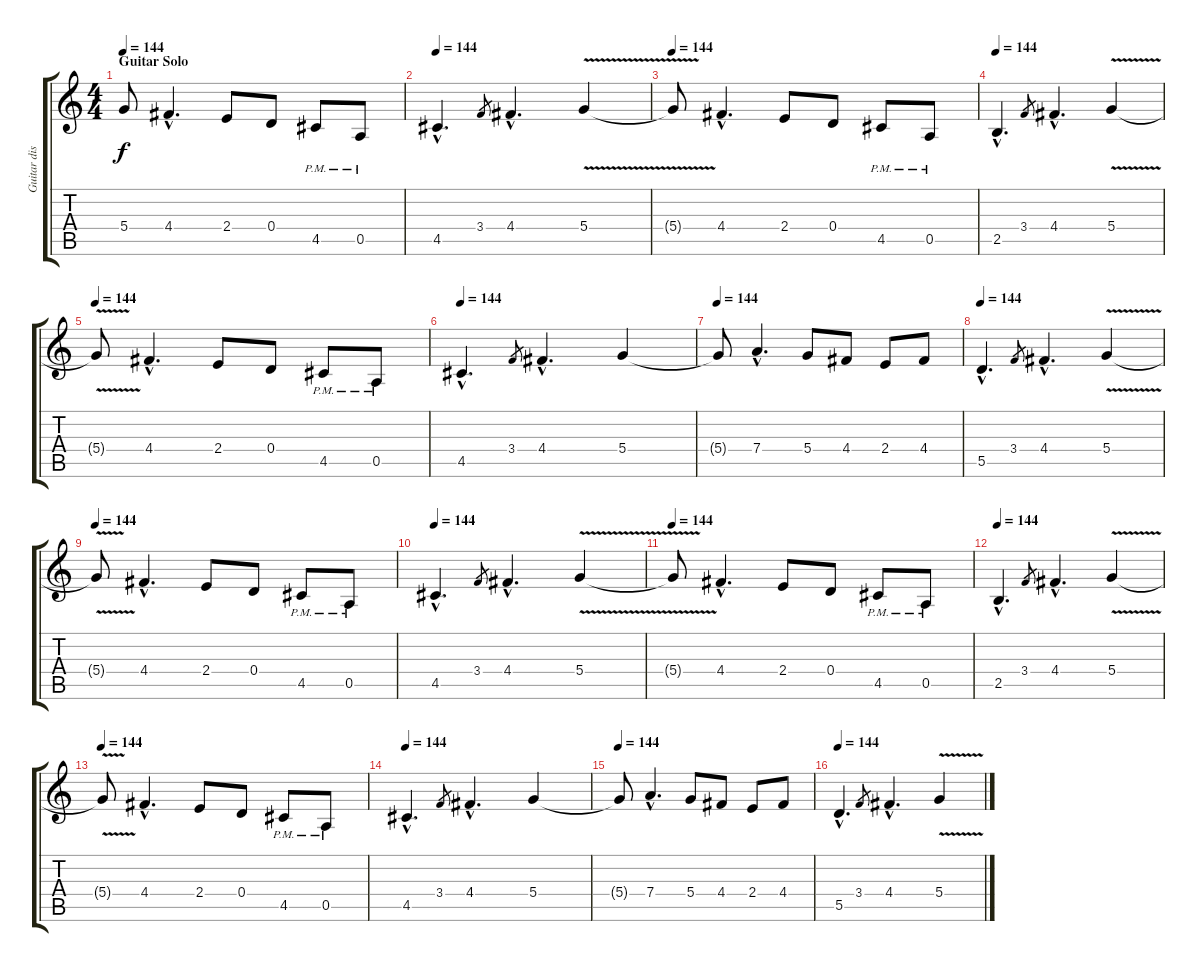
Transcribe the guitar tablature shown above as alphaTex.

\track ("Guitar distortion 3" "Guitar dis") {instrument distortionguitar}
\staff {score tabs}
\tuning (E4 B3 G3 D3 A2 E2) {hide}
\ts (4 4)
\section ("" "Guitar Solo")
\tempo 144
\clef g2
\ks c
5.4{t}.8{dy f} 4.4{hac}.4{d} 2.4.8 0.4.8 4.5{pm}.8 0.5{pm}.8 |
\tempo 144
4.5{hac}.4{d} 3.4.8{gr} 4.4{hac}.4{d} 5.4{v}.4 |
\tempo 144
5.4{t}.8 4.4{hac}.4{d} 2.4.8 0.4.8 4.5{pm}.8 0.5{pm}.8 |
\tempo 144
2.5{hac}.4{d} 3.4.8{gr} 4.4{hac}.4{d} 5.4{v}.4 |
\tempo 144
5.4{t}.8 4.4{hac}.4{d} 2.4.8 0.4.8 4.5{pm}.8 0.5{pm}.8 |
\tempo 144
4.5{hac}.4{d} 3.4.8{gr} 4.4{hac}.4{d} 5.4.4 |
\tempo 144
5.4{t}.8 7.4{hac}.4{d} 5.4.8 4.4.8 2.4.8 4.4.8 |
\tempo 144
5.5{hac}.4{d} 3.4.8{gr} 4.4{hac}.4{d} 5.4{v}.4 |
\tempo 144
5.4{t}.8 4.4{hac}.4{d} 2.4.8 0.4.8 4.5{pm}.8 0.5{pm}.8 |
\tempo 144
4.5{hac}.4{d} 3.4.8{gr} 4.4{hac}.4{d} 5.4{v}.4 |
\tempo 144
5.4{t}.8 4.4{hac}.4{d} 2.4.8 0.4.8 4.5{pm}.8 0.5{pm}.8 |
\tempo 144
2.5{hac}.4{d} 3.4.8{gr} 4.4{hac}.4{d} 5.4{v}.4 |
\tempo 144
5.4{t}.8 4.4{hac}.4{d} 2.4.8 0.4.8 4.5{pm}.8 0.5{pm}.8 |
\tempo 144
4.5{hac}.4{d} 3.4.8{gr} 4.4{hac}.4{d} 5.4.4 |
\tempo 144
5.4{t}.8 7.4{hac}.4{d} 5.4.8 4.4.8 2.4.8 4.4.8 |
\tempo 144
5.5{hac}.4{d} 3.4.8{gr} 4.4{hac}.4{d} 5.4{v}.4
